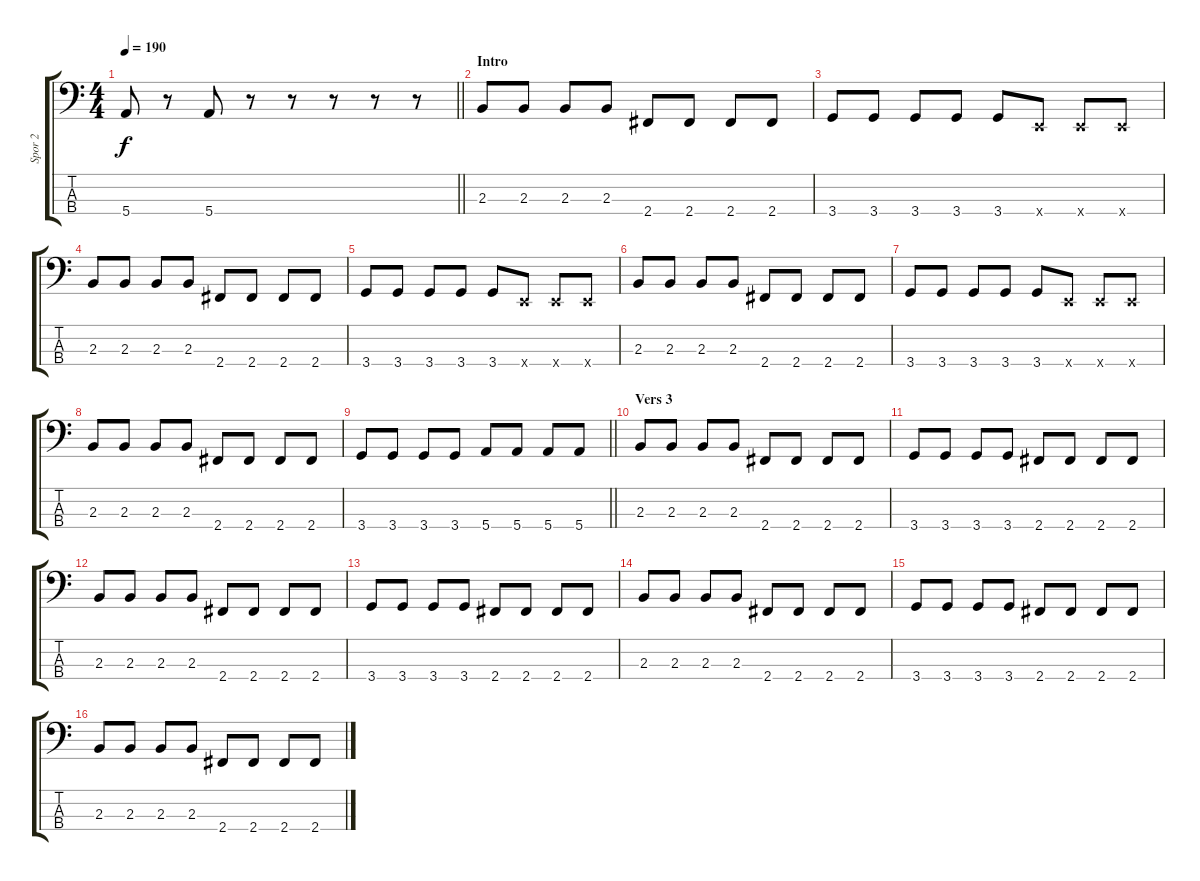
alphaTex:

\track ("Spor 2" "Spor 2") {instrument electricbasspick}
\staff {score tabs}
\tuning (G2 D2 A1 E1) {hide}
\ts (4 4)
\tempo 190
\clef f4
\barLineRight lightlight
\ks c
5.4.8{dy f} r.8 5.4.8 r.8 r.8 r.8 r.8 r.8 |
\section ("" "Intro")
2.3.8 2.3.8 2.3.8 2.3.8 2.4.8 2.4.8 2.4.8 2.4.8 |
3.4.8 3.4.8 3.4.8 3.4.8 3.4.8 0.4{x}.8 0.4{x}.8 0.4{x}.8 |
2.3.8 2.3.8 2.3.8 2.3.8 2.4.8 2.4.8 2.4.8 2.4.8 |
3.4.8 3.4.8 3.4.8 3.4.8 3.4.8 0.4{x}.8 0.4{x}.8 0.4{x}.8 |
2.3.8 2.3.8 2.3.8 2.3.8 2.4.8 2.4.8 2.4.8 2.4.8 |
3.4.8 3.4.8 3.4.8 3.4.8 3.4.8 0.4{x}.8 0.4{x}.8 0.4{x}.8 |
2.3.8 2.3.8 2.3.8 2.3.8 2.4.8 2.4.8 2.4.8 2.4.8 |
\barLineRight lightlight
3.4.8 3.4.8 3.4.8 3.4.8 5.4.8 5.4.8 5.4.8 5.4.8 |
\section ("" "Vers 3")
2.3.8 2.3.8 2.3.8 2.3.8 2.4.8 2.4.8 2.4.8 2.4.8 |
3.4.8 3.4.8 3.4.8 3.4.8 2.4.8 2.4.8 2.4.8 2.4.8 |
2.3.8 2.3.8 2.3.8 2.3.8 2.4.8 2.4.8 2.4.8 2.4.8 |
3.4.8 3.4.8 3.4.8 3.4.8 2.4.8 2.4.8 2.4.8 2.4.8 |
2.3.8 2.3.8 2.3.8 2.3.8 2.4.8 2.4.8 2.4.8 2.4.8 |
3.4.8 3.4.8 3.4.8 3.4.8 2.4.8 2.4.8 2.4.8 2.4.8 |
2.3.8 2.3.8 2.3.8 2.3.8 2.4.8 2.4.8 2.4.8 2.4.8
